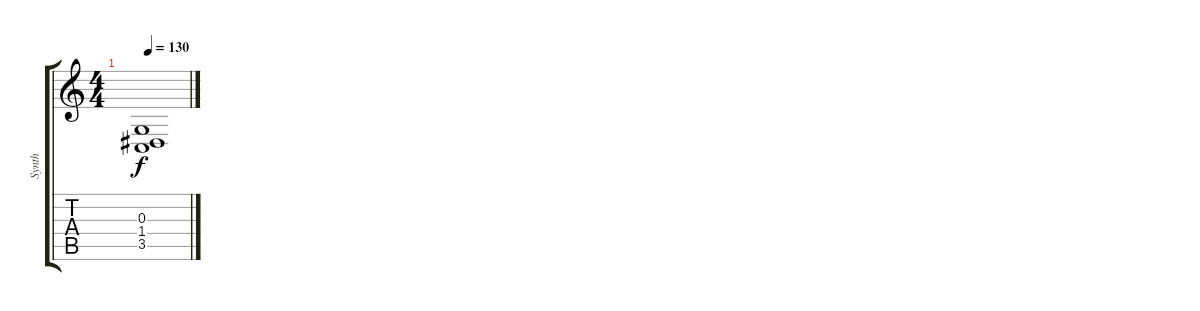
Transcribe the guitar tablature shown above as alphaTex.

\track ("Synth" "Synth") {instrument synthstrings2}
\staff {score tabs}
\tuning (E4 B3 G3 D3 A2 E2) {hide}
\ts (4 4)
\tempo 130
\clef g2
\ks c
(0.3{t} 1.4{t} 3.5{t}).1{dy f}
